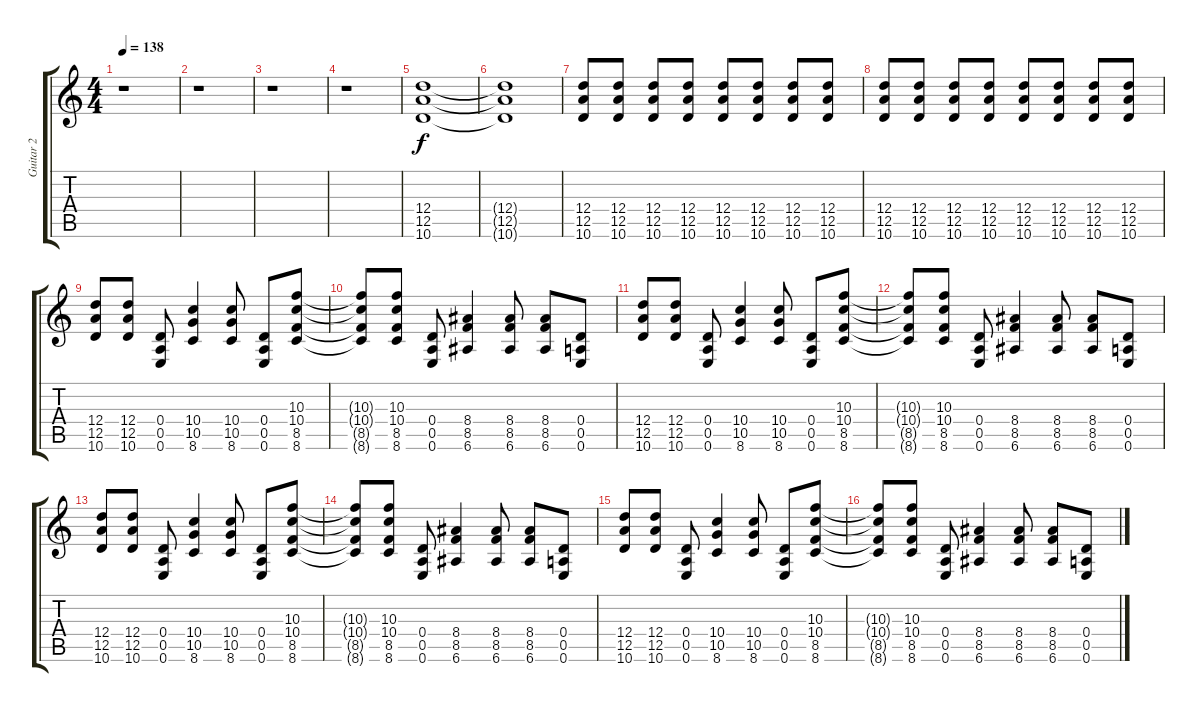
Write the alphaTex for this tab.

\track ("Guitar 2" "Guitar 2") {instrument overdrivenguitar}
\staff {score tabs}
\tuning (E4 B3 G3 D3 A2 E2) {hide}
\ts (4 4)
\tempo 138
\clef g2
\ks c
r.1{dy f instrument overdrivenguitar} |
r.1 |
r.1 |
r.1 |
(12.4 12.5 10.6).1 |
(12.4{t} 12.5{t} 10.6{t}).1 |
(12.4 12.5 10.6).8{volume 5} (12.4 12.5 10.6).8{volume 12} (12.4 12.5 10.6).8 (12.4 12.5 10.6).8 (12.4 12.5 10.6).8 (12.4 12.5 10.6).8 (12.4 12.5 10.6).8 (12.4 12.5 10.6).8 |
(12.4 12.5 10.6).8 (12.4 12.5 10.6).8 (12.4 12.5 10.6).8 (12.4 12.5 10.6).8 (12.4 12.5 10.6).8 (12.4 12.5 10.6).8 (12.4 12.5 10.6).8 (12.4 12.5 10.6).8 |
(12.4 12.5 10.6).8 (12.4 12.5 10.6).8 (0.4 0.5 0.6).8 (10.4 10.5 8.6).4 (10.4 10.5 8.6).8 (0.4 0.5 0.6).8 (10.3 10.4 8.5 8.6).8 |
(10.3{t} 10.4{t} 8.5{t} 8.6{t}).8 (10.3 10.4 8.5 8.6).8 (0.4 0.5 0.6).8 (8.4 8.5 6.6).4 (8.4 8.5 6.6).8 (8.4 8.5 6.6).8 (0.4 0.5 0.6).8 |
(12.4 12.5 10.6).8 (12.4 12.5 10.6).8 (0.4 0.5 0.6).8 (10.4 10.5 8.6).4 (10.4 10.5 8.6).8 (0.4 0.5 0.6).8 (10.3 10.4 8.5 8.6).8 |
(10.3{t} 10.4{t} 8.5{t} 8.6{t}).8 (10.3 10.4 8.5 8.6).8 (0.4 0.5 0.6).8 (8.4 8.5 6.6).4 (8.4 8.5 6.6).8 (8.4 8.5 6.6).8 (0.4 0.5 0.6).8 |
(12.4 12.5 10.6).8 (12.4 12.5 10.6).8 (0.4 0.5 0.6).8 (10.4 10.5 8.6).4 (10.4 10.5 8.6).8 (0.4 0.5 0.6).8 (10.3 10.4 8.5 8.6).8 |
(10.3{t} 10.4{t} 8.5{t} 8.6{t}).8 (10.3 10.4 8.5 8.6).8 (0.4 0.5 0.6).8 (8.4 8.5 6.6).4 (8.4 8.5 6.6).8 (8.4 8.5 6.6).8 (0.4 0.5 0.6).8 |
(12.4 12.5 10.6).8 (12.4 12.5 10.6).8 (0.4 0.5 0.6).8 (10.4 10.5 8.6).4 (10.4 10.5 8.6).8 (0.4 0.5 0.6).8 (10.3 10.4 8.5 8.6).8 |
(10.3{t} 10.4{t} 8.5{t} 8.6{t}).8 (10.3 10.4 8.5 8.6).8 (0.4 0.5 0.6).8 (8.4 8.5 6.6).4 (8.4 8.5 6.6).8 (8.4 8.5 6.6).8 (0.4 0.5 0.6).8
